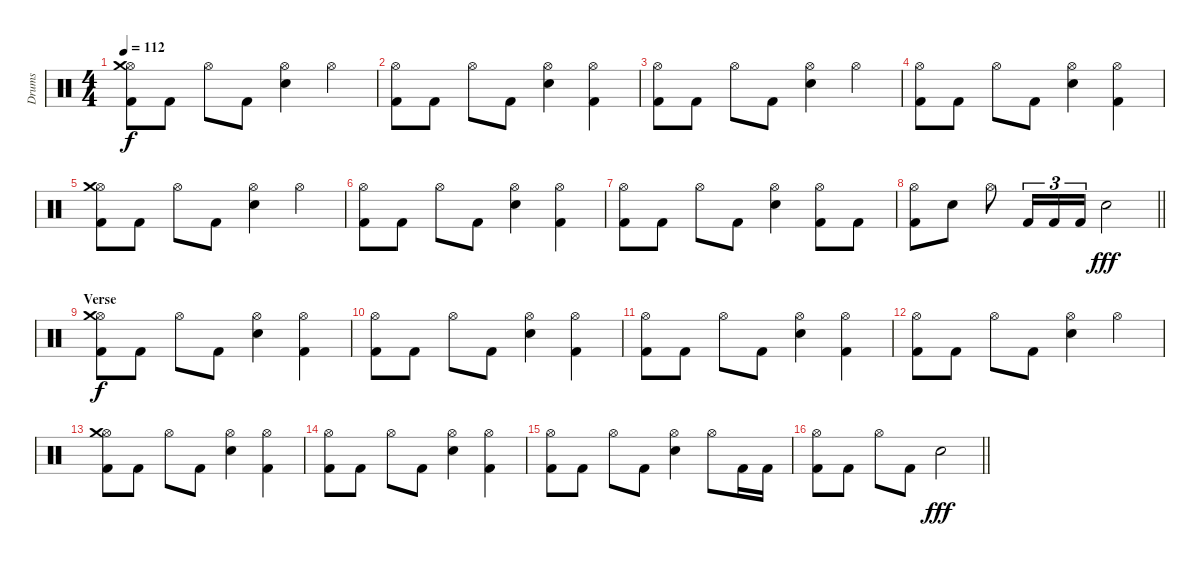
\track ("Drums" "Drums") {instrument percussion}
\staff {score}
\articulation defaults
\ts (4 4)
\tempo 112
\clef neutral
\ks c
("Kick (hit) 2" "Hi-Hat (open)" "Crash medium (hit)").8{dy f} "Kick (hit) 2".8 "Hi-Hat (open)".8 "Kick (hit) 2".8 ("Electric Snare (hit)" "Hi-Hat (open)").4 "Hi-Hat (open)".4 |
("Kick (hit) 2" "Hi-Hat (open)").8 "Kick (hit) 2".8 "Hi-Hat (open)".8 "Kick (hit) 2".8 ("Electric Snare (hit)" "Hi-Hat (open)").4 ("Kick (hit) 2" "Hi-Hat (open)").4 |
("Kick (hit) 2" "Hi-Hat (open)").8 "Kick (hit) 2".8 "Hi-Hat (open)".8 "Kick (hit) 2".8 ("Electric Snare (hit)" "Hi-Hat (open)").4 "Hi-Hat (open)".4 |
("Kick (hit) 2" "Hi-Hat (open)").8 "Kick (hit) 2".8 "Hi-Hat (open)".8 "Kick (hit) 2".8 ("Electric Snare (hit)" "Hi-Hat (open)").4 ("Kick (hit) 2" "Hi-Hat (open)").4 |
("Kick (hit) 2" "Hi-Hat (open)" "Crash medium (hit)").8 "Kick (hit) 2".8 "Hi-Hat (open)".8 "Kick (hit) 2".8 ("Electric Snare (hit)" "Hi-Hat (open)").4 "Hi-Hat (open)".4 |
("Kick (hit) 2" "Hi-Hat (open)").8 "Kick (hit) 2".8 "Hi-Hat (open)".8 "Kick (hit) 2".8 ("Electric Snare (hit)" "Hi-Hat (open)").4 ("Kick (hit) 2" "Hi-Hat (open)").4 |
("Kick (hit) 2" "Hi-Hat (open)").8 "Kick (hit) 2".8 "Hi-Hat (open)".8 "Kick (hit) 2".8 ("Electric Snare (hit)" "Hi-Hat (open)").4 ("Kick (hit) 2" "Hi-Hat (open)").8 "Kick (hit) 2".8 |
\barLineRight lightlight
("Kick (hit) 2" "Hi-Hat (open)").8 "Electric Snare (hit)".8 "Hi-Hat (open)".8 "Kick (hit) 2".16{tu (3 2)} "Kick (hit) 2".16{tu (3 2)} "Kick (hit) 2".16{tu (3 2)} "Electric Snare (hit)".2{dy fff} |
\section ("" "Verse")
("Kick (hit) 2" "Hi-Hat (open)" "Crash medium (hit)").8{dy f} "Kick (hit) 2".8 "Hi-Hat (open)".8 "Kick (hit) 2".8 ("Electric Snare (hit)" "Hi-Hat (open)").4 ("Kick (hit) 2" "Hi-Hat (open)").4 |
("Kick (hit) 2" "Hi-Hat (open)").8 "Kick (hit) 2".8 "Hi-Hat (open)".8 "Kick (hit) 2".8 ("Electric Snare (hit)" "Hi-Hat (open)").4 ("Kick (hit) 2" "Hi-Hat (open)").4 |
("Kick (hit) 2" "Hi-Hat (open)").8 "Kick (hit) 2".8 "Hi-Hat (open)".8 "Kick (hit) 2".8 ("Electric Snare (hit)" "Hi-Hat (open)").4 ("Kick (hit) 2" "Hi-Hat (open)").4 |
("Kick (hit) 2" "Hi-Hat (open)").8 "Kick (hit) 2".8 "Hi-Hat (open)".8 "Kick (hit) 2".8 ("Electric Snare (hit)" "Hi-Hat (open)").4 "Hi-Hat (open)".4 |
("Kick (hit) 2" "Hi-Hat (open)" "Crash medium (hit)").8 "Kick (hit) 2".8 "Hi-Hat (open)".8 "Kick (hit) 2".8 ("Electric Snare (hit)" "Hi-Hat (open)").4 ("Kick (hit) 2" "Hi-Hat (open)").4 |
("Kick (hit) 2" "Hi-Hat (open)").8 "Kick (hit) 2".8 "Hi-Hat (open)".8 "Kick (hit) 2".8 ("Electric Snare (hit)" "Hi-Hat (open)").4 ("Kick (hit) 2" "Hi-Hat (open)").4 |
("Kick (hit) 2" "Hi-Hat (open)").8 "Kick (hit) 2".8 "Hi-Hat (open)".8 "Kick (hit) 2".8 ("Electric Snare (hit)" "Hi-Hat (open)").4 "Hi-Hat (open)".8 "Kick (hit) 2".16 "Kick (hit) 2".16 |
\barLineRight lightlight
("Kick (hit) 2" "Hi-Hat (open)").8 "Kick (hit) 2".8 "Hi-Hat (open)".8 "Kick (hit) 2".8 "Electric Snare (hit)".2{dy fff}
